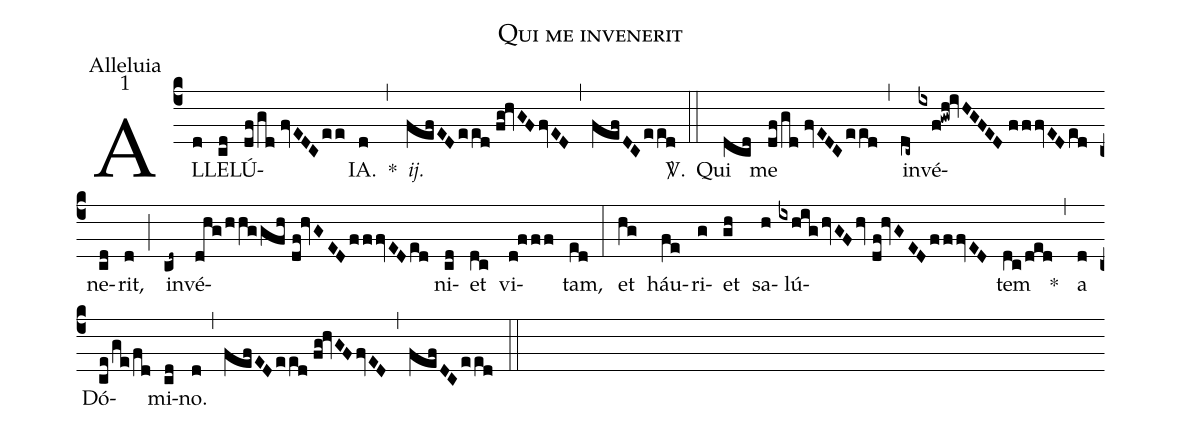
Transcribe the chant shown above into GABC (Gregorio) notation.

name:Qui me invenerit;
office-part:Alleluia;
mode:1;
%%
(c4) AL(d)LE(cd)LÚ(df/gd//fvEDCee)IA.(d) *(,) <i>ij.</i>(fefEDeed//fg!hvGFfvED/) (,) (fefDCeed) <sp>V/</sp>.(::) Qui(dcd) me(df/gd//fvEDCeed) (,) in(dc~)vé(ixf!gwh!ivHGFED//fffvEDed)ne(cd)rit,(d) (;) in(cd~)vé(dhg/hhggfh//df!hvGED/fffvEDed)ni(cd)et(dc) vi(d!fff)tam,(ed) (:) et(hg) háu(fe)ri(g)et(gh) sa(h)lú(ixhig/hvGFhv//df!hvGED/fffvED)tem(dc/ded) *(,) a(d) Dó(ce/ge/fd)mi(cd)no.(d) (,) (fefED/eed//fg!hvGF/fvED) (,) (fefDC/eed) (::)
